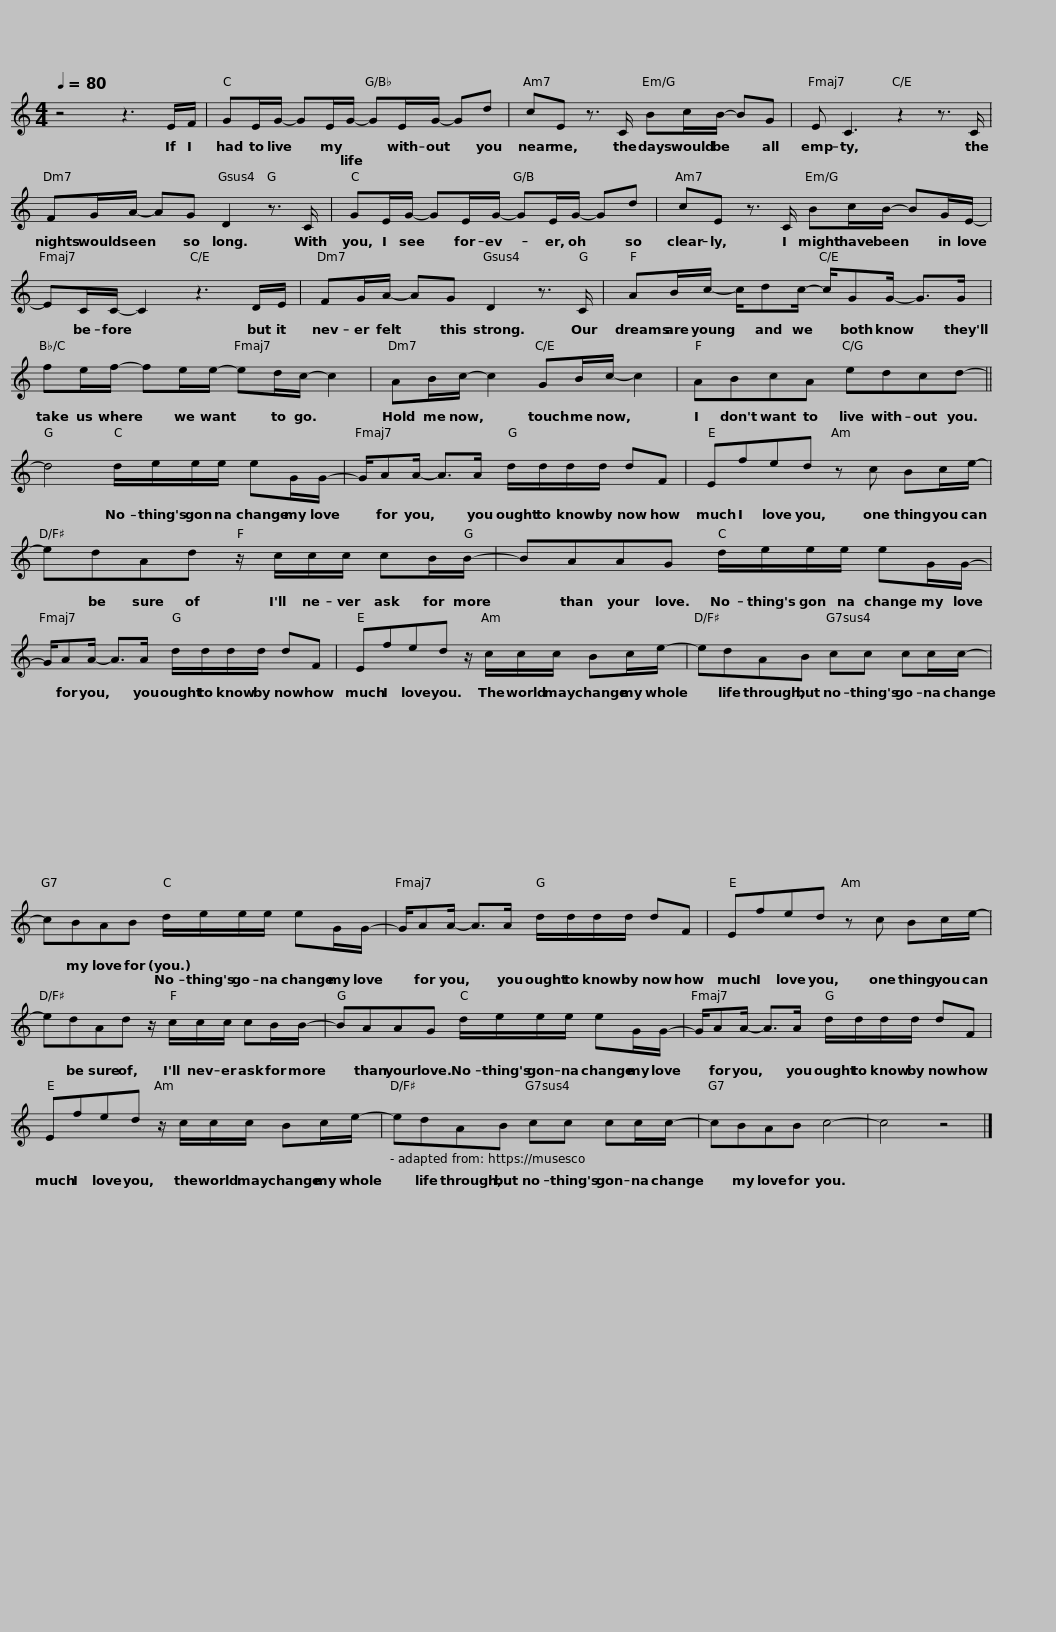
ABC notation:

X:1
L:1/8
Q:1/4=80
M:4/4
I:linebreak $
K:C
V:1 treble
V:1
 z4 z3 E/F/ | GE/G/- GE/G/- GE/G/- Gd | cE z3/2 C/ Bc/B/- BG | E C3 z2 z3/2 C/ |$ FG/A/- AG D2 z3/2 C/ | %5
 GE/G/- GE/G/- GE/G/- Gd | cE z3/2 C/ Bc/B/- BG/E/- | EC/C/- C2 z3 D/E/ |$ FG/A/- AG D2 z3/2 C/ | AB/c/- c/dc/- c/GG/- G>G | %10
 fe/f/- fe/e/- ed/c/- c2 |$ AB/c/- c2 GB/c/- c2 | ABcA edcd- || d4 d/e/e/e/ eG/G/- |$ G/AA/- A>A d/d/d/d/ dF | %15
 Efed z c Bc/e/- | edAd z/ c/c/c/ cB/B/- |$ BAAG d/e/e/e/ eG/G/- | G/AA/- A>A d/d/d/d/ dF |$ Efed z/ c/c/c/ Bc/e/- | %20
 edAB cc cc/c/- |$ cBAB d/e/e/e/ eG/G/- | G/AA/- A>A d/d/d/d/ dF |$ Efed z c Bc/e/- | edAd z/ c/c/c/ cB/B/- | %25
 BAAG d/e/e/e/ eG/G/- |$ G/AA/- A>A d/d/d/d/ dF | Efed z/ c/c/c/ Bc/e/- |$ edAB cc cc/c/- | cBAB c4- | %30
 c4 z4 |] %31
